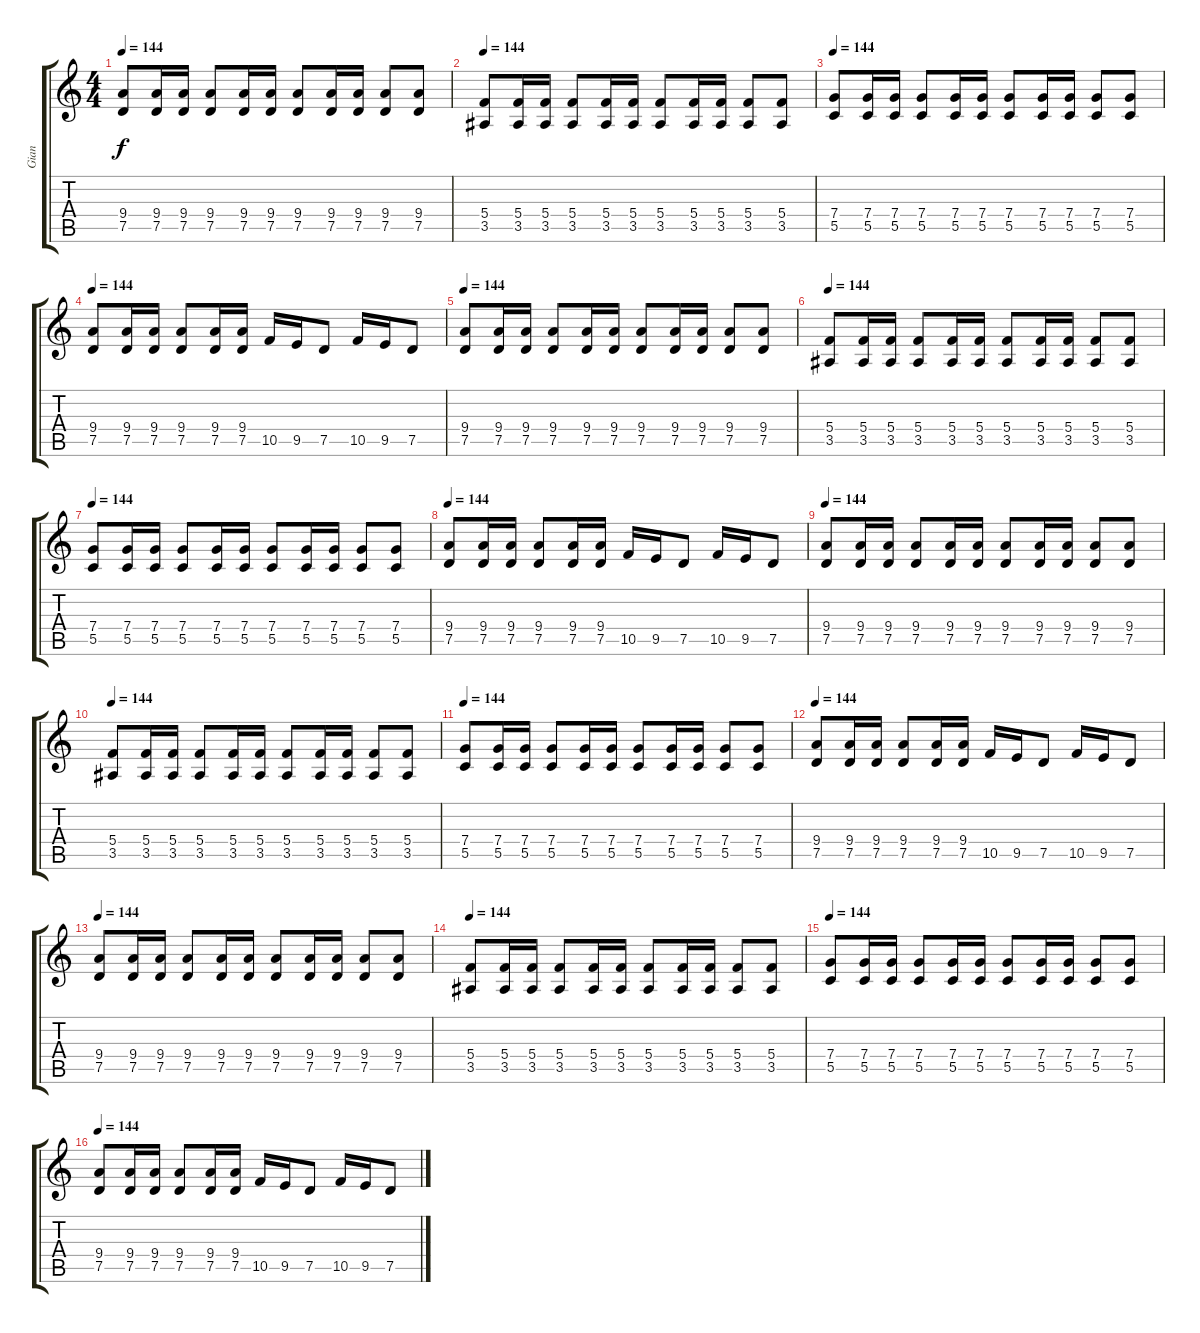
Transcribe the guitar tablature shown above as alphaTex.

\track ("Gian" "Gian") {instrument distortionguitar}
\staff {score tabs}
\tuning (D4 A3 F3 C3 G2 D2) {hide}
\ts (4 4)
\tempo 144
\clef g2
\ks c
(9.4 7.5).8{dy f} (9.4 7.5).16 (9.4 7.5).16 (9.4 7.5).8 (9.4 7.5).16 (9.4 7.5).16 (9.4 7.5).8 (9.4 7.5).16 (9.4 7.5).16 (9.4 7.5).8 (9.4 7.5).8 |
\tempo 144
(5.4 3.5).8 (5.4 3.5).16 (5.4 3.5).16 (5.4 3.5).8 (5.4 3.5).16 (5.4 3.5).16 (5.4 3.5).8 (5.4 3.5).16 (5.4 3.5).16 (5.4 3.5).8 (5.4 3.5).8 |
\tempo 144
(7.4 5.5).8 (7.4 5.5).16 (7.4 5.5).16 (7.4 5.5).8 (7.4 5.5).16 (7.4 5.5).16 (7.4 5.5).8 (7.4 5.5).16 (7.4 5.5).16 (7.4 5.5).8 (7.4 5.5).8 |
\tempo 144
(9.4 7.5).8 (9.4 7.5).16 (9.4 7.5).16 (9.4 7.5).8 (9.4 7.5).16 (9.4 7.5).16 10.5.16 9.5.16 7.5.8 10.5.16 9.5.16 7.5.8 |
\tempo 144
(9.4 7.5).8 (9.4 7.5).16 (9.4 7.5).16 (9.4 7.5).8 (9.4 7.5).16 (9.4 7.5).16 (9.4 7.5).8 (9.4 7.5).16 (9.4 7.5).16 (9.4 7.5).8 (9.4 7.5).8 |
\tempo 144
(5.4 3.5).8 (5.4 3.5).16 (5.4 3.5).16 (5.4 3.5).8 (5.4 3.5).16 (5.4 3.5).16 (5.4 3.5).8 (5.4 3.5).16 (5.4 3.5).16 (5.4 3.5).8 (5.4 3.5).8 |
\tempo 144
(7.4 5.5).8 (7.4 5.5).16 (7.4 5.5).16 (7.4 5.5).8 (7.4 5.5).16 (7.4 5.5).16 (7.4 5.5).8 (7.4 5.5).16 (7.4 5.5).16 (7.4 5.5).8 (7.4 5.5).8 |
\tempo 144
(9.4 7.5).8 (9.4 7.5).16 (9.4 7.5).16 (9.4 7.5).8 (9.4 7.5).16 (9.4 7.5).16 10.5.16 9.5.16 7.5.8 10.5.16 9.5.16 7.5.8 |
\tempo 144
(9.4 7.5).8 (9.4 7.5).16 (9.4 7.5).16 (9.4 7.5).8 (9.4 7.5).16 (9.4 7.5).16 (9.4 7.5).8 (9.4 7.5).16 (9.4 7.5).16 (9.4 7.5).8 (9.4 7.5).8 |
\tempo 144
(5.4 3.5).8 (5.4 3.5).16 (5.4 3.5).16 (5.4 3.5).8 (5.4 3.5).16 (5.4 3.5).16 (5.4 3.5).8 (5.4 3.5).16 (5.4 3.5).16 (5.4 3.5).8 (5.4 3.5).8 |
\tempo 144
(7.4 5.5).8 (7.4 5.5).16 (7.4 5.5).16 (7.4 5.5).8 (7.4 5.5).16 (7.4 5.5).16 (7.4 5.5).8 (7.4 5.5).16 (7.4 5.5).16 (7.4 5.5).8 (7.4 5.5).8 |
\tempo 144
(9.4 7.5).8 (9.4 7.5).16 (9.4 7.5).16 (9.4 7.5).8 (9.4 7.5).16 (9.4 7.5).16 10.5.16 9.5.16 7.5.8 10.5.16 9.5.16 7.5.8 |
\tempo 144
(9.4 7.5).8 (9.4 7.5).16 (9.4 7.5).16 (9.4 7.5).8 (9.4 7.5).16 (9.4 7.5).16 (9.4 7.5).8 (9.4 7.5).16 (9.4 7.5).16 (9.4 7.5).8 (9.4 7.5).8 |
\tempo 144
(5.4 3.5).8 (5.4 3.5).16 (5.4 3.5).16 (5.4 3.5).8 (5.4 3.5).16 (5.4 3.5).16 (5.4 3.5).8 (5.4 3.5).16 (5.4 3.5).16 (5.4 3.5).8 (5.4 3.5).8 |
\tempo 144
(7.4 5.5).8 (7.4 5.5).16 (7.4 5.5).16 (7.4 5.5).8 (7.4 5.5).16 (7.4 5.5).16 (7.4 5.5).8 (7.4 5.5).16 (7.4 5.5).16 (7.4 5.5).8 (7.4 5.5).8 |
\tempo 144
(9.4 7.5).8 (9.4 7.5).16 (9.4 7.5).16 (9.4 7.5).8 (9.4 7.5).16 (9.4 7.5).16 10.5.16 9.5.16 7.5.8 10.5.16 9.5.16 7.5.8
